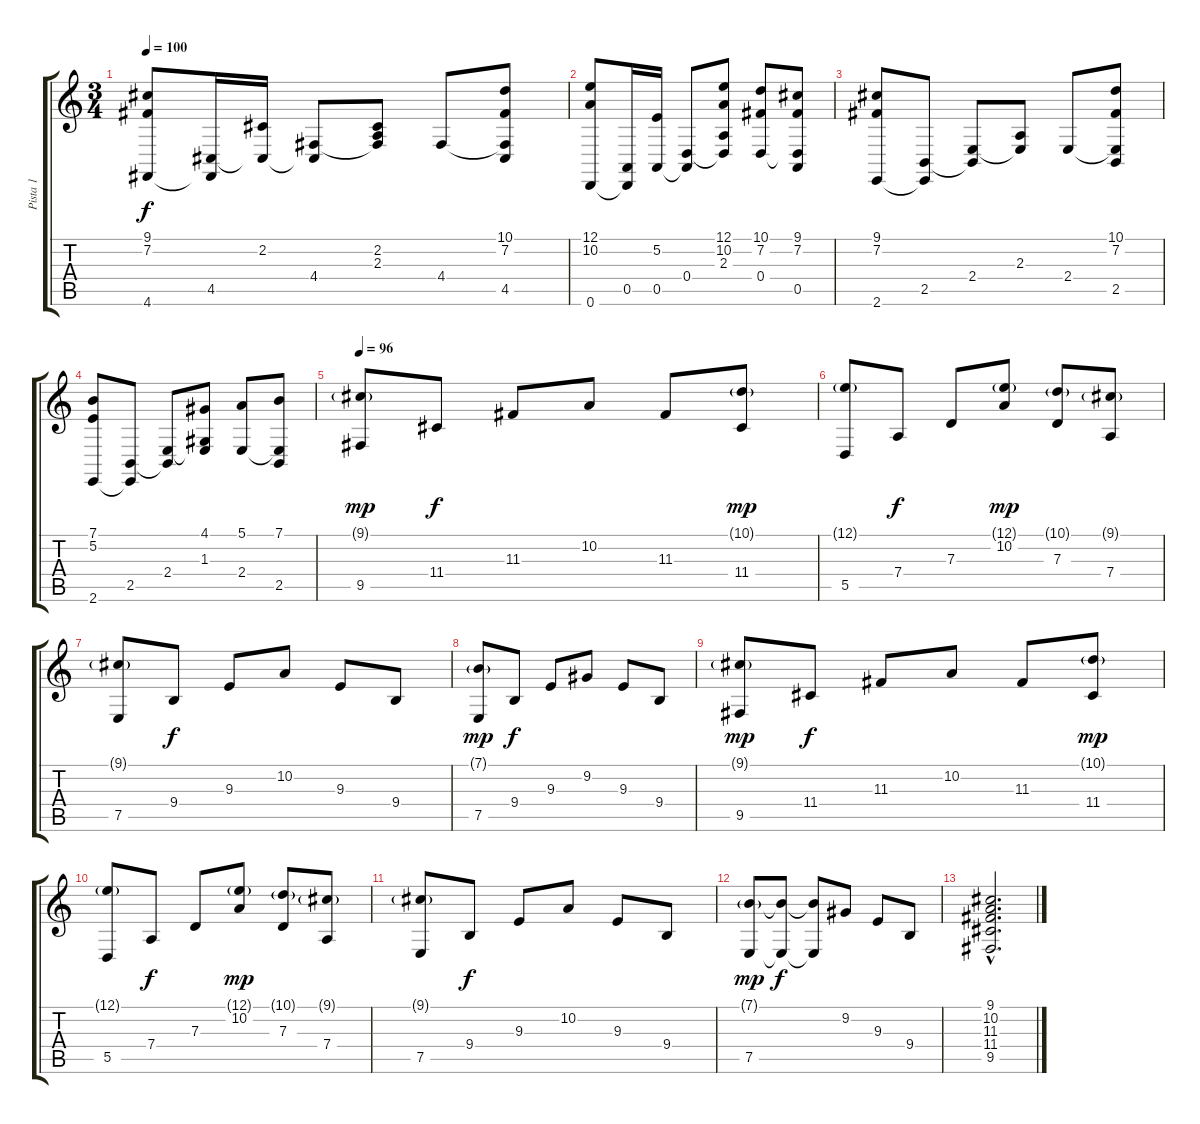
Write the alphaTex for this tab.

\track ("Pista 1" "Pista 1") {instrument acousticgrandpiano}
\staff {score tabs}
\tuning (E4 B3 G3 D3 A2 D2) {hide}
\ts (3 4)
\tempo 100
\clef g2
\ks c
(9.1 7.2 4.6).8{dy f} (4.5 4.6{t}).16 (2.2 4.5{t}).16 (4.4 4.5{t}).8 (2.2 2.3 4.4{t}).8 4.4.8 (10.1 7.2 4.4{t} 4.5).8 |
(12.1 10.2 0.6).8 (0.5 0.6{t}).16 (5.2 0.5).16 (0.4 0.5{t}).8 (12.1 10.2 2.3 0.4{t}).8 (10.1 7.2 0.4).8 (9.1 7.2 0.4{t} 0.5).8 |
(9.1 7.2 2.6).8 (2.5 2.6{t}).8 (2.4 2.5{t}).8 (2.3 2.4{t}).8 2.4.8 (10.1 7.2 2.4{t} 2.5).8 |
(7.1 5.2 2.6).8 (2.5 2.6{t}).8 (2.4 2.5{t}).8 (4.1 1.3 2.4{t}).8 (5.1 2.4).8 (7.1 2.4{t} 2.5).8 |
\tempo 96
(9.1{g} 9.5).8{dy mp volume 13} 11.4.8{dy f} 11.3.8 10.2.8 11.3.8 (10.1{g} 11.4).8{dy mp} |
(12.1{g} 5.5).8 7.4.8{dy f} 7.3.8 (12.1{g} 10.2).8{dy mp} (10.1{g} 7.3).8 (9.1{g} 7.4).8 |
(9.1{g} 7.5).8 9.4.8{dy f} 9.3.8 10.2.8 9.3.8 9.4.8 |
(7.1{g} 7.5).8{dy mp} 9.4.8{dy f} 9.3.8 9.2.8 9.3.8 9.4.8 |
(9.1{g} 9.5).8{dy mp} 11.4.8{dy f} 11.3.8 10.2.8 11.3.8 (10.1{g} 11.4).8{dy mp} |
(12.1{g} 5.5).8 7.4.8{dy f} 7.3.8 (12.1{g} 10.2).8{dy mp} (10.1{g} 7.3).8 (9.1{g} 7.4).8 |
(9.1{g} 7.5).8 9.4.8{dy f} 9.3.8 10.2.8 9.3.8 9.4.8 |
(7.1{g} 7.5).8{dy mp} (7.1{t} 7.5{t}).8{dy f} (7.1{t} 7.5{t}).8 9.2.8 9.3.8 9.4.8 |
(9.1{hac} 10.2{hac} 11.3{hac} 11.4{hac} 9.5{hac}).2{d}
